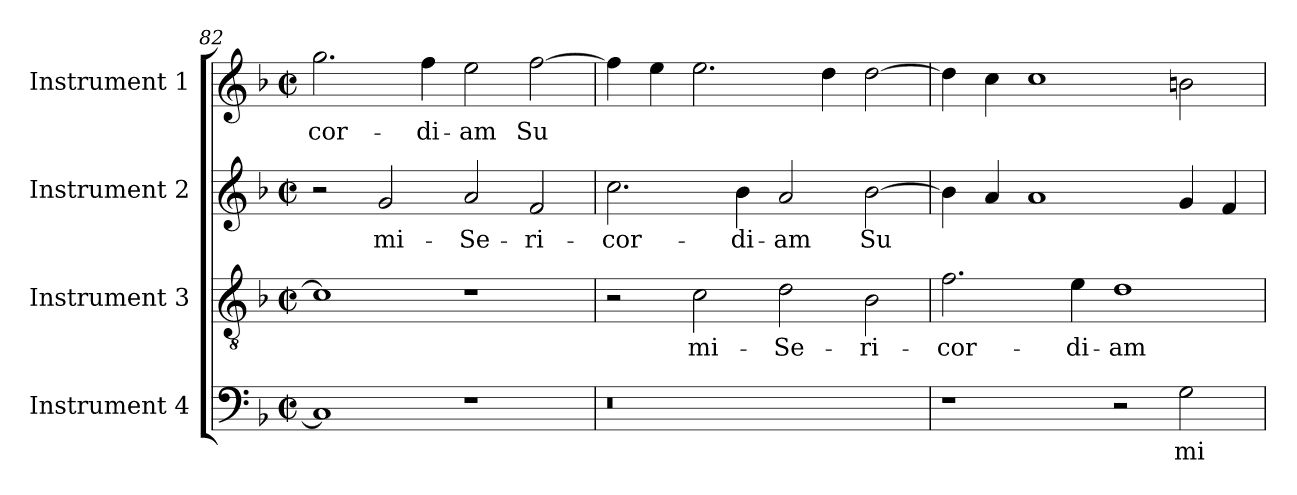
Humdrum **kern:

**kern	**text	**kern	**text	**kern	**text	**kern	**text
*part4	*part4	*part3	*part3	*part2	*part2	*part1	*part1
*staff4	*staff4	*staff3	*staff3	*staff2	*staff2	*staff1	*staff1
*I"Instrument 4	*	*I"Instrument 3	*	*I"Instrument 2	*	*I"Instrument 1	*
*clefF4	*	*clefGv2	*	*clefG2	*	*clefG2	*
*k[b-]	*	*k[b-]	*	*k[b-]	*	*k[b-]	*
*F:	*	*F:	*	*F:	*	*F:	*
*M2/2	*	*M2/2	*	*M2/2	*	*M2/2	*
*met(c|)	*	*met(c|)	*	*met(c|)	*	*met(c|)	*
=82	=82	=82	=82	=82	=82	=82	=82
!	!LO:LY:b:cj	!	!LO:LY:b:cj	!	!	!	!LO:LY:b:cj
1C]	.	1c]	.	2r	.	2.gg\	-cor-
!	!	!	!	!	!LO:LY:b:cj	!	!
.	.	.	.	2g/	mi-	.	.
!	!	!	!	!	!	!	!LO:LY:b:cj
.	.	.	.	.	.	4ff\	-di-
!	!	!	!	!	!LO:LY:b:cj	!	!LO:LY:b:cj
1r	.	1r	.	2a/	-Se-	2ee\	-am
!	!	!	!	!	!LO:LY:b:cj	!	!LO:LY:b:cj
.	.	.	.	2f/	-ri-	[>2ff\	Su-
=83	=83	=83	=83	=83	=83	=83	=83
!	!	!	!	!	!LO:LY:b:cj	!	!LO:LY:b:cj
0r	.	2r	.	2.cc\	-cor-	4ff\]	--
!	!	!	!	!	!	!	!LO:LY:b:cj
.	.	.	.	.	.	4ee\	--
!	!	!	!LO:LY:b:cj	!	!	!	!LO:LY:b:cj
.	.	2c\	mi-	.	.	2.ee\	--
!	!	!	!	!	!LO:LY:b:cj	!	!
.	.	.	.	4b-\	-di-	.	.
!	!	!	!LO:LY:b:cj	!	!LO:LY:b:cj	!	!
.	.	2d\	-Se-	2a/	-am	.	.
!	!	!	!	!	!	!	!LO:LY:b:cj
.	.	.	.	.	.	4dd\	--
!	!	!	!LO:LY:b:cj	!	!LO:LY:b:cj	!	!LO:LY:b:cj
.	.	2B-\	-ri-	[>2b-\	Su-	[>2dd\	--
=84	=84	=84	=84	=84	=84	=84	=84
!	!	!	!LO:LY:b:cj	!	!LO:LY:b:cj	!	!LO:LY:b:cj
1r	.	2.f\	-cor-	4b-\]	--	4dd\]	--
!	!	!	!	!	!LO:LY:b:cj	!	!LO:LY:b:cj
.	.	.	.	4a/	--	4cc\	--
!	!	!	!	!	!LO:LY:b:cj	!	!LO:LY:b:cj
.	.	.	.	1a	--	1cc	--
!	!	!	!LO:LY:b:cj	!	!	!	!
.	.	4e\	-di-	.	.	.	.
!	!	!	!LO:LY:b:cj	!	!	!	!
2r	.	1d	-am	.	.	.	.
!	!LO:LY:b:cj	!	!	!	!LO:LY:b:cj	!	!LO:LY:b:cj
2G\	mi-	.	.	4g/	--	2b\	--
!	!	!	!	!	!LO:LY:b:cj	!	!
.	.	.	.	4f/	--	.	.
=	=	=	=	=	=	=	=
*-	*-	*-	*-	*-	*-	*-	*-
